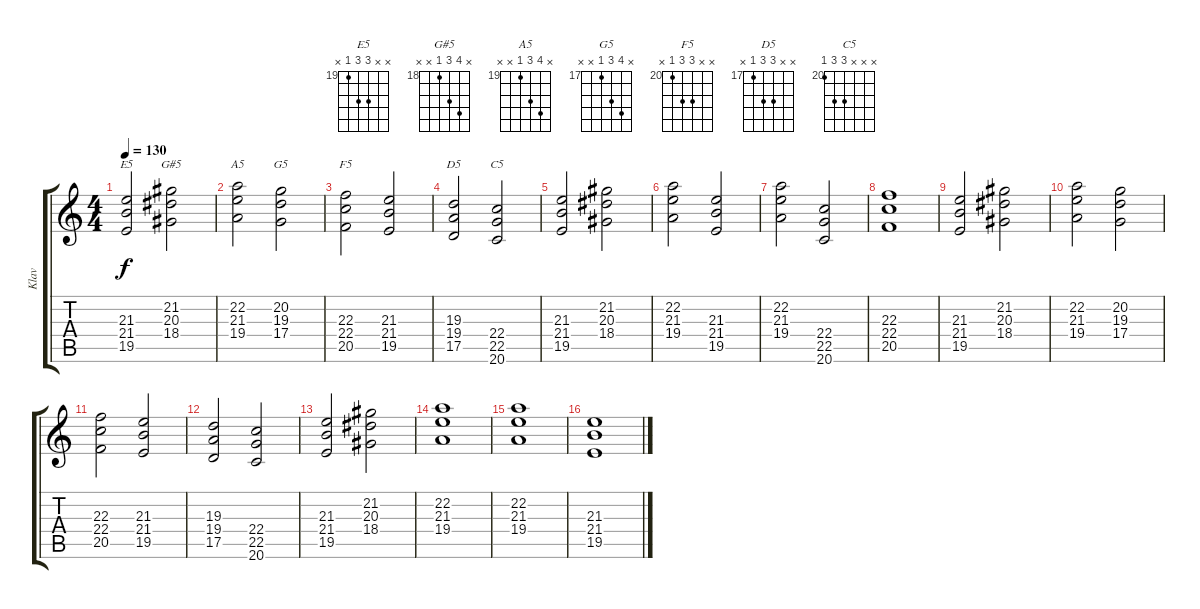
\track ("Klav" "Klav") {instrument churchorgan}
\staff {score tabs}
\tuning (E4 B3 G3 D3 A2 E2) {hide}
\chord ("E5" x x 21 21 19 x) {firstfret 19}
\chord ("G#5" x 21 20 18 x x) {firstfret 18}
\chord ("A5" x 22 21 19 x x) {firstfret 19}
\chord ("G5" x 20 19 17 x x) {firstfret 17}
\chord ("F5" x x 22 22 20 x) {firstfret 20}
\chord ("D5" x x 19 19 17 x) {firstfret 17}
\chord ("C5" x x x 22 22 20) {firstfret 20}
\ts (4 4)
\tempo 130
\clef g2
\ks c
(21.3 21.4 19.5).2{ch "E5" dy f} (21.2 20.3 18.4).2{ch "G#5"} |
(22.2 21.3 19.4).2{ch "A5"} (20.2 19.3 17.4).2{ch "G5"} |
(22.3 22.4 20.5).2{ch "F5"} (21.3 21.4 19.5).2 |
(19.3 19.4 17.5).2{ch "D5"} (22.4 22.5 20.6).2{ch "C5"} |
(21.3 21.4 19.5).2 (21.2 20.3 18.4).2 |
(22.2 21.3 19.4).2 (21.3 21.4 19.5).2 |
(22.2 21.3 19.4).2 (22.4 22.5 20.6).2 |
(22.3 22.4 20.5).1 |
(21.3 21.4 19.5).2 (21.2 20.3 18.4).2 |
(22.2 21.3 19.4).2 (20.2 19.3 17.4).2 |
(22.3 22.4 20.5).2 (21.3 21.4 19.5).2 |
(19.3 19.4 17.5).2 (22.4 22.5 20.6).2 |
(21.3 21.4 19.5).2 (21.2 20.3 18.4).2 |
(22.2 21.3 19.4).1 |
(22.2 21.3 19.4).1 |
(21.3 21.4 19.5).1
